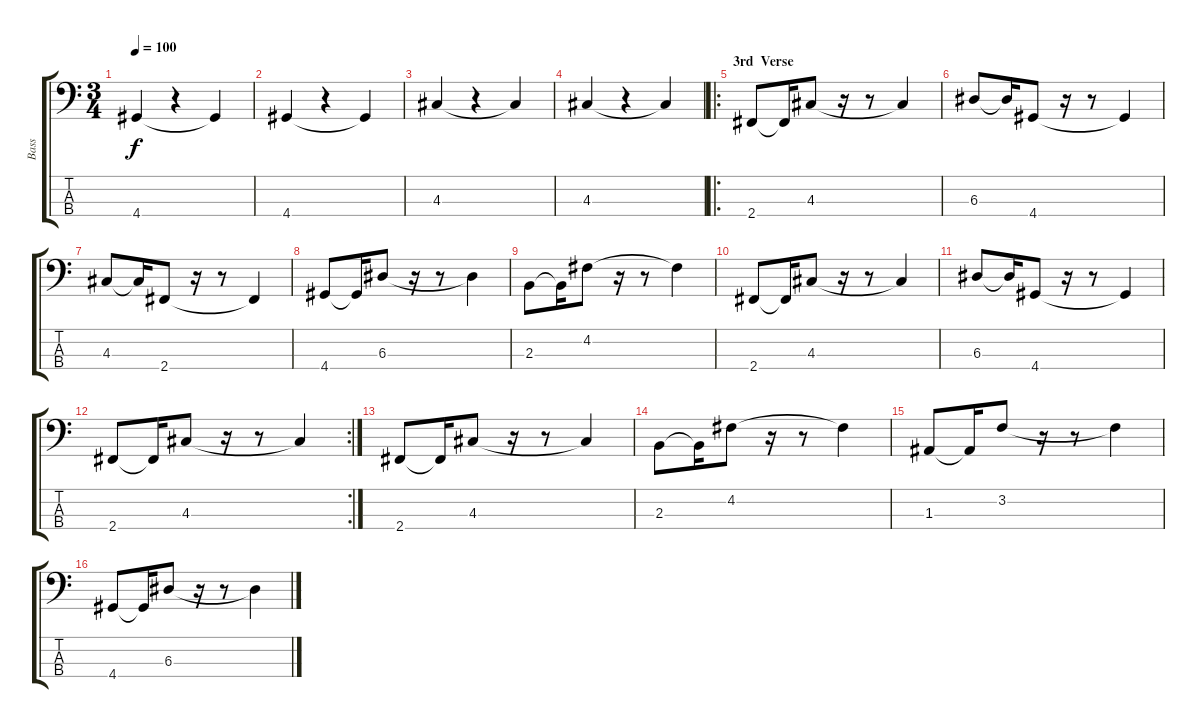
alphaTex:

\track ("Bass" "Bass") {instrument electricbassfinger}
\staff {score tabs}
\tuning (G2 D2 A1 E1) {hide}
\ts (3 4)
\tempo 100
\clef f4
\ks c
4.4.4{dy f} r.4 4.4{t}.4 |
4.4.4 r.4 4.4{t}.4 |
4.3.4 r.4 4.3{t}.4 |
4.3.4 r.4 4.3{t}.4 |
\ro
\section ("" "3rd  Verse")
2.4.8 2.4{t}.16 4.3.8 r.16 r.8 4.3{t}.4 |
6.3.8 6.3{t}.16 4.4.8 r.16 r.8 4.4{t}.4 |
4.3.8 4.3{t}.16 2.4.8 r.16 r.8 2.4{t}.4 |
4.4.8 4.4{t}.16 6.3.8 r.16 r.8 6.3{t}.4 |
2.3.8 2.3{t}.16 4.2.8 r.16 r.8 4.2{t}.4 |
2.4.8 2.4{t}.16 4.3.8 r.16 r.8 4.3{t}.4 |
6.3.8 6.3{t}.16 4.4.8 r.16 r.8 4.4{t}.4 |
\rc 2
2.4.8 2.4{t}.16 4.3.8 r.16 r.8 4.3{t}.4 |
2.4.8 2.4{t}.16 4.3.8 r.16 r.8 4.3{t}.4 |
2.3.8 2.3{t}.16 4.2.8 r.16 r.8 4.2{t}.4 |
1.3.8 1.3{t}.16 3.2.8 r.16 r.8 3.2{t}.4 |
4.4.8 4.4{t}.16 6.3.8 r.16 r.8 6.3{t}.4
